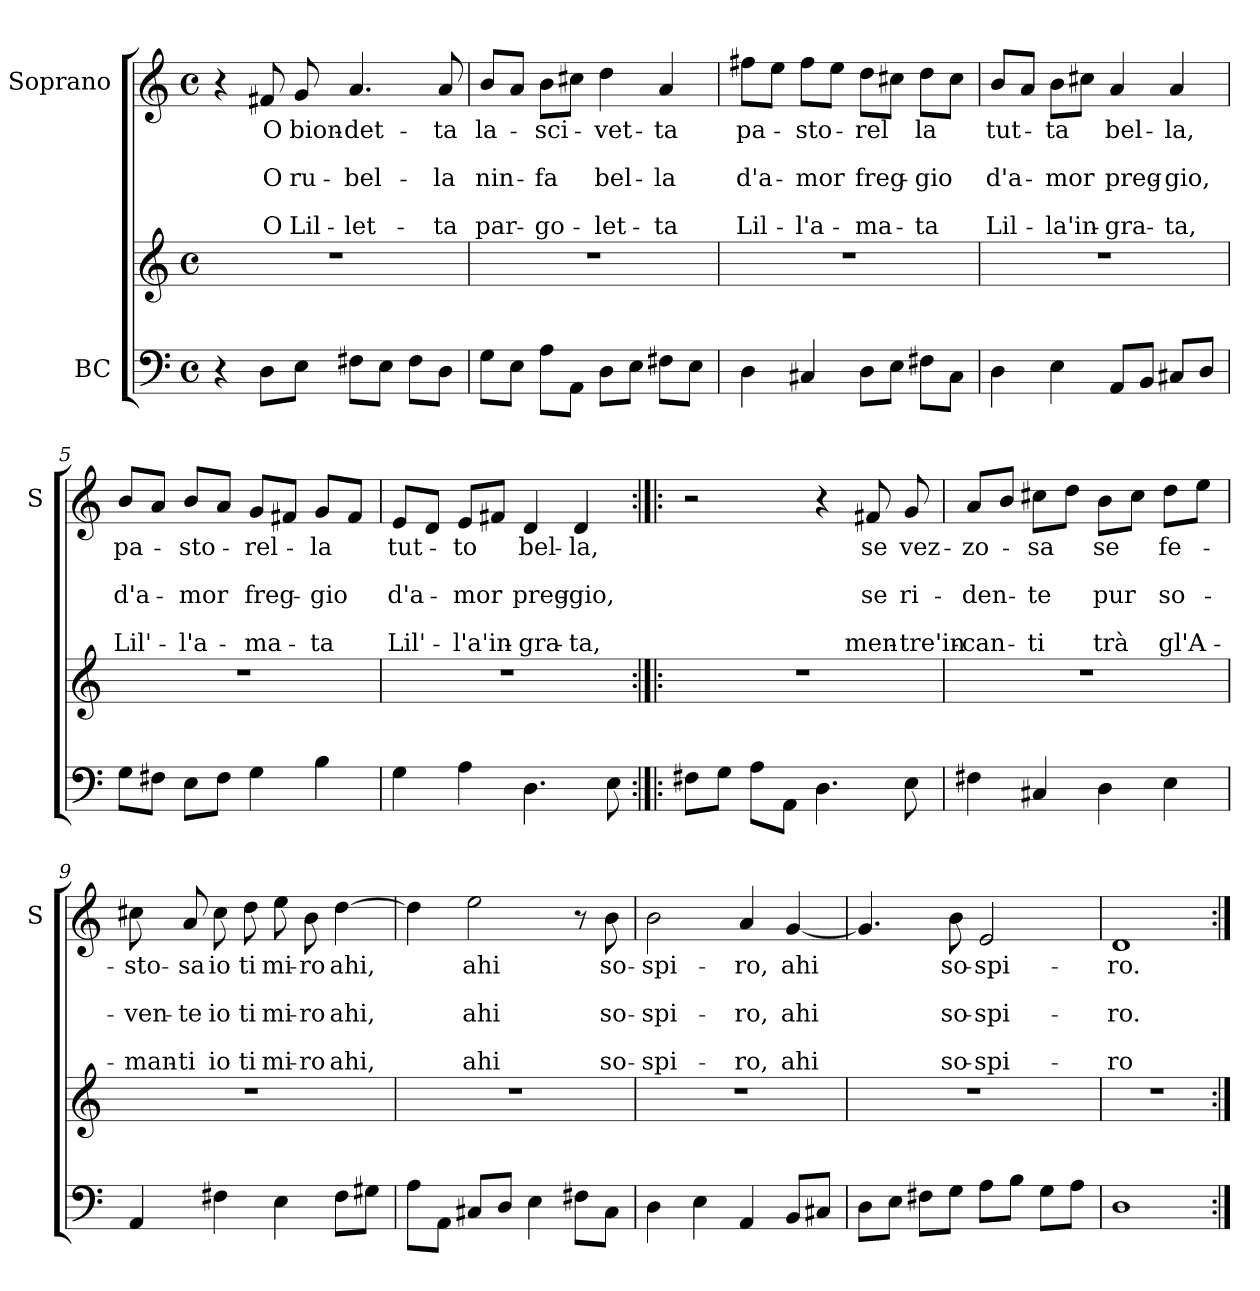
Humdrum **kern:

**kern	**kern	**kern	**text	**text	**text	**text	**text
*part2	*part2	*part1	*part1	*part1	*part1	*part1	*part1
*staff3	*staff2	*staff1	*staff1	*staff1	*staff1	*staff1	*staff1
*I"BC	*	*I"Soprano	*	*	*	*	*
*	*	*I'S	*	*	*	*	*
*clefF4	*clefG2	*clefG2	*	*	*	*	*
*k[]	*k[]	*k[]	*	*	*	*	*
*C:	*C:	*C:	*	*	*	*	*
*M4/4	*M4/4	*M4/4	*	*	*	*	*
*met(c)	*met(c)	*met(c)	*	*	*	*	*
=1	=1	=1	=1	=1	=1	=1	=1
4r	1r	4r	.	.	.	.	.
!	!	!	!LO:LY:b	!	!LO:LY:b	!	!LO:LY:b
8D\L	.	8f#X/	O	.	O	.	O
!	!	!	!LO:LY:b	!	!LO:LY:b	!	!LO:LY:b
8E\J	.	8g/	bion-	.	ru-	.	Lil-
!	!	!	!LO:LY:b	!	!LO:LY:b	!	!LO:LY:b
8F#X\L	.	4.a/	-det-	.	-bel-	.	-let-
8E\J	.	.	.	.	.	.	.
8F#\L	.	.	.	.	.	.	.
!	!	!	!LO:LY:b	!	!LO:LY:b	!	!LO:LY:b
8D\J	.	8a/	-ta	.	-la	.	-ta
=2	=2	=2	=2	=2	=2	=2	=2
!	!	!	!LO:LY:b	!	!LO:LY:b	!	!LO:LY:b
8G\L	1r	8b/L	la-	.	nin-	.	par-
8E\J	.	8a/J	.	.	.	.	.
!	!	!	!LO:LY:b	!	!LO:LY:b	!	!LO:LY:b
8A\L	.	8b\L	-sci-	.	-fa	.	-go-
8AA\J	.	8cc#X\J	.	.	.	.	.
!	!	!	!LO:LY:b	!	!LO:LY:b	!	!LO:LY:b
8D\L	.	4dd\	-vet-	.	bel-	.	-let-
8E\J	.	.	.	.	.	.	.
!	!	!	!LO:LY:b	!	!LO:LY:b	!	!LO:LY:b
8F#X\L	.	4a/	-ta	.	-la	.	-ta
8E\J	.	.	.	.	.	.	.
=3	=3	=3	=3	=3	=3	=3	=3
!	!	!	!LO:LY:b	!	!LO:LY:b	!	!LO:LY:b
4D\	1r	8ff#X\L	pa-	.	d'a-	.	Lil-
.	.	8ee\J	.	.	.	.	.
!	!	!	!LO:LY:b	!	!LO:LY:b	!	!LO:LY:b
4C#X/	.	8ff#\L	-sto-	.	-mor	.	-l'a-
.	.	8ee\J	.	.	.	.	.
!	!	!	!LO:LY:b	!	!LO:LY:b	!	!LO:LY:b
8D\L	.	8dd\L	-rel	.	freg-	.	-ma-
8E\J	.	8cc#X\J	.	.	.	.	.
!	!	!	!LO:LY:b	!	!LO:LY:b	!	!LO:LY:b
8F#X\L	.	8dd\L	la	.	-gio	.	-ta
8C#\J	.	8cc#\J	.	.	.	.	.
=4	=4	=4	=4	=4	=4	=4	=4
!	!	!	!LO:LY:b	!	!LO:LY:b	!	!LO:LY:b
4D\	1r	8b/L	tut-	.	d'a-	.	Lil-
.	.	8a/J	.	.	.	.	.
!	!	!	!LO:LY:b	!	!LO:LY:b	!	!LO:LY:b
4E\	.	8b\L	-ta	.	-mor	.	-la'in-
.	.	8cc#X\J	.	.	.	.	.
!	!	!	!LO:LY:b	!	!LO:LY:b	!	!LO:LY:b
8AA/L	.	4a/	bel-	.	preg-	.	-gra-
8BB/J	.	.	.	.	.	.	.
!	!	!	!LO:LY:b	!	!LO:LY:b	!	!LO:LY:b
8C#X/L	.	4a/	-la,	.	-gio,	.	-ta,
8D/J	.	.	.	.	.	.	.
!!LO:LB:g=z
=5	=5	=5	=5	=5	=5	=5	=5
!	!	!	!LO:LY:b	!	!LO:LY:b	!	!LO:LY:b
8G\L	1r	8b/L	pa-	.	d'a-	.	Lil'-
8F#X\J	.	8a/J	.	.	.	.	.
!	!	!	!LO:LY:b	!	!LO:LY:b	!	!LO:LY:b
8E\L	.	8b/L	-sto-	.	-mor	.	-l'a-
8F#\J	.	8a/J	.	.	.	.	.
!	!	!	!LO:LY:b	!	!LO:LY:b	!	!LO:LY:b
4G\	.	8g/L	-rel-	.	freg-	.	-ma-
.	.	8f#X/J	.	.	.	.	.
!	!	!	!LO:LY:b	!	!LO:LY:b	!	!LO:LY:b
4B\	.	8g/L	-la	.	-gio	.	-ta
.	.	8f#/J	.	.	.	.	.
=6	=6	=6	=6	=6	=6	=6	=6
!	!	!	!LO:LY:b	!	!LO:LY:b	!	!LO:LY:b
4G\	1r	8e/L	tut-	.	d'a-	.	Lil'-
.	.	8d/J	.	.	.	.	.
!	!	!	!LO:LY:b	!	!LO:LY:b	!	!LO:LY:b
4A\	.	8e/L	-to	.	-mor	.	-l'a'in-
.	.	8f#X/J	.	.	.	.	.
!	!	!	!LO:LY:b	!	!LO:LY:b	!	!LO:LY:b
4.D\	.	4d/	bel-	.	preg-	.	-gra-
!	!	!	!LO:LY:b	!	!LO:LY:b	!	!LO:LY:b
.	.	4d/	-la,	.	-gio,	.	-ta,
8E\	.	.	.	.	.	.	.
=7:|!|:	=7:|!|:	=7:|!|:	=7:|!|:	=7:|!|:	=7:|!|:	=7:|!|:	=7:|!|:
8F#X\L	1r	2r	.	.	.	.	.
8G\J	.	.	.	.	.	.	.
8A\L	.	.	.	.	.	.	.
8AA\J	.	.	.	.	.	.	.
4.D\	.	4r	.	.	.	.	.
!	!	!	!LO:LY:b	!	!LO:LY:b	!	!LO:LY:b
.	.	8f#X/	se	.	se	.	men-
!	!	!	!LO:LY:b	!	!LO:LY:b	!	!LO:LY:b
8E\	.	8g/	vez-	.	ri-	.	-tre'in-
=8	=8	=8	=8	=8	=8	=8	=8
!	!	!	!LO:LY:b	!	!LO:LY:b	!	!LO:LY:b
4F#X\	1r	8a/L	-zo-	.	-den-	.	-can-
.	.	8b/J	.	.	.	.	.
!	!	!	!LO:LY:b	!	!LO:LY:b	!	!LO:LY:b
4C#X/	.	8cc#X\L	-sa	.	-te	.	-ti
.	.	8dd\J	.	.	.	.	.
!	!	!	!LO:LY:b	!	!LO:LY:b	!	!LO:LY:b
4D\	.	8b\L	se	.	pur	.	trà
.	.	8cc#\J	.	.	.	.	.
!	!	!	!LO:LY:b	!	!LO:LY:b	!	!LO:LY:b
4E\	.	8dd\L	fe-	.	so-	.	gl'A-
.	.	8ee\J	.	.	.	.	.
!!LO:LB:g=z
=9	=9	=9	=9	=9	=9	=9	=9
!	!	!	!LO:LY:b	!	!LO:LY:b	!	!LO:LY:b
4AA/	1r	8cc#X\	-sto-	.	-ven-	.	-man-
!	!	!	!LO:LY:b	!	!LO:LY:b	!	!LO:LY:b
.	.	8a/	-sa	.	-te	.	-ti
!	!	!	!LO:LY:b	!	!LO:LY:b	!	!LO:LY:b
4F#X\	.	8cc#\	io	.	io	.	io
!	!	!	!LO:LY:b	!	!LO:LY:b	!	!LO:LY:b
.	.	8dd\	ti	.	ti	.	ti
!	!	!	!LO:LY:b	!	!LO:LY:b	!	!LO:LY:b
4E\	.	8ee\	mi-	.	mi-	.	mi-
!	!	!	!LO:LY:b	!	!LO:LY:b	!	!LO:LY:b
.	.	8b\	-ro	.	-ro	.	-ro
!	!	!	!LO:LY:b	!	!LO:LY:b	!	!LO:LY:b
8F#\L	.	[4dd\	ahi,	.	ahi,	.	ahi,
8G#X\J	.	.	.	.	.	.	.
=10	=10	=10	=10	=10	=10	=10	=10
8A\L	1r	4dd\]	.	.	.	.	.
8AA\J	.	.	.	.	.	.	.
!	!	!	!LO:LY:b	!	!LO:LY:b	!	!LO:LY:b
8C#X/L	.	2ee\	ahi	.	ahi	.	ahi
8D/J	.	.	.	.	.	.	.
4E\	.	.	.	.	.	.	.
8F#X\L	.	8r	.	.	.	.	.
!	!	!	!LO:LY:b	!	!LO:LY:b	!	!LO:LY:b
8C#\J	.	8b\	so-	.	so-	.	so-
=11	=11	=11	=11	=11	=11	=11	=11
!	!	!	!LO:LY:b	!	!LO:LY:b	!	!LO:LY:b
4D\	1r	2b\	-spi-	.	-spi-	.	-spi-
4E\	.	.	.	.	.	.	.
!	!	!	!LO:LY:b	!	!LO:LY:b	!	!LO:LY:b
4AA/	.	4a/	-ro,	.	-ro,	.	-ro,
!	!	!	!LO:LY:b	!	!LO:LY:b	!	!LO:LY:b
8BB/L	.	[4g/	ahi	.	ahi	.	ahi
8C#X/J	.	.	.	.	.	.	.
=12	=12	=12	=12	=12	=12	=12	=12
8D\L	1r	4.g/]	.	.	.	.	.
8E\J	.	.	.	.	.	.	.
8F#X\L	.	.	.	.	.	.	.
!	!	!	!LO:LY:b	!	!LO:LY:b	!	!LO:LY:b
8G\J	.	8b\	so-	.	so-	.	so-
!	!	!	!LO:LY:b	!	!LO:LY:b	!	!LO:LY:b
8A\L	.	2e/	-spi-	.	-spi-	.	-spi-
8B\J	.	.	.	.	.	.	.
8G\L	.	.	.	.	.	.	.
8A\J	.	.	.	.	.	.	.
=13	=13	=13	=13	=13	=13	=13	=13
!	!	!	!LO:LY:b	!	!LO:LY:b	!	!LO:LY:b
1D	1r	1d	-ro.	.	-ro.	.	-ro
=:|!	=:|!	=:|!	=:|!	=:|!	=:|!	=:|!	=:|!
*-	*-	*-	*-	*-	*-	*-	*-
